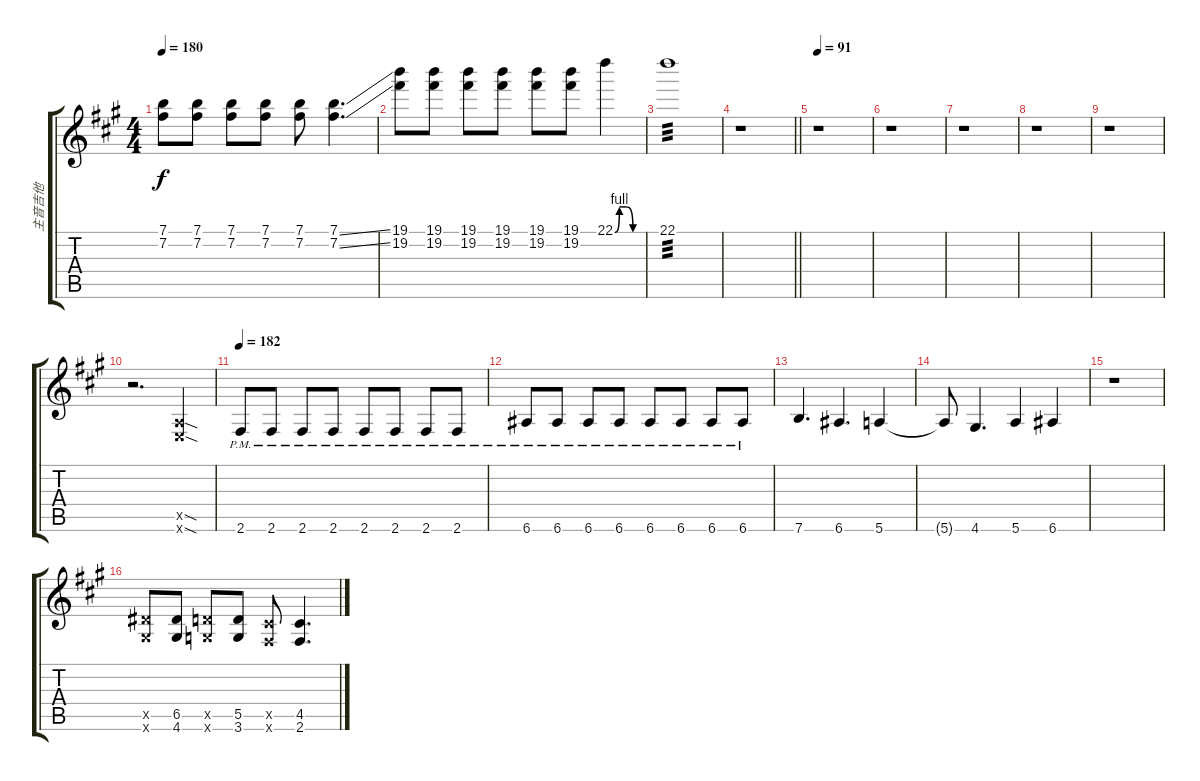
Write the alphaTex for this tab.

\track ("主音吉他" "主音吉他") {instrument distortionguitar}
\staff {score tabs}
\tuning (E4 B3 G3 D3 A2 E2) {hide}
\ts (4 4)
\tempo 180
\clef g2
\ks a
(7.1 7.2).8{dy f} (7.1 7.2).8 (7.1 7.2).8 (7.1 7.2).8 (7.1 7.2).8 (7.1{ss} 7.2{ss}).4{d} |
(19.1 19.2).8 (19.1 19.2).8 (19.1 19.2).8 (19.1 19.2).8 (19.1 19.2).8 (19.1 19.2).8 22.1{be (custom 0 0 10 4 25 4 40 0 60 0)}.4 |
22.1.1{tp 3} |
\barLineRight lightlight
r.1 |
\tempo 91
r.1 |
r.1 |
r.1 |
r.1 |
r.1 |
r.2{d} (0.5{sod x} 0.6{sod x}).4 |
\tempo 182
2.6{pm}.8 2.6{pm}.8 2.6{pm}.8 2.6{pm}.8 2.6{pm}.8 2.6{pm}.8 2.6{pm}.8 2.6{pm}.8 |
6.6{pm}.8 6.6{pm}.8 6.6{pm}.8 6.6{pm}.8 6.6{pm}.8 6.6{pm}.8 6.6{pm}.8 6.6{pm}.8 |
7.6.4{d} 6.6.4{d} 5.6.4 |
5.6{t}.8 4.6.4{d} 5.6.4 6.6.4 |
r.1 |
(6.5{x} 4.6{x}).8 (6.5 4.6).8 (5.5{x} 3.6{x}).8 (5.5 3.6).8 (4.5{x} 2.6{x}).8 (4.5 2.6).4{d}
